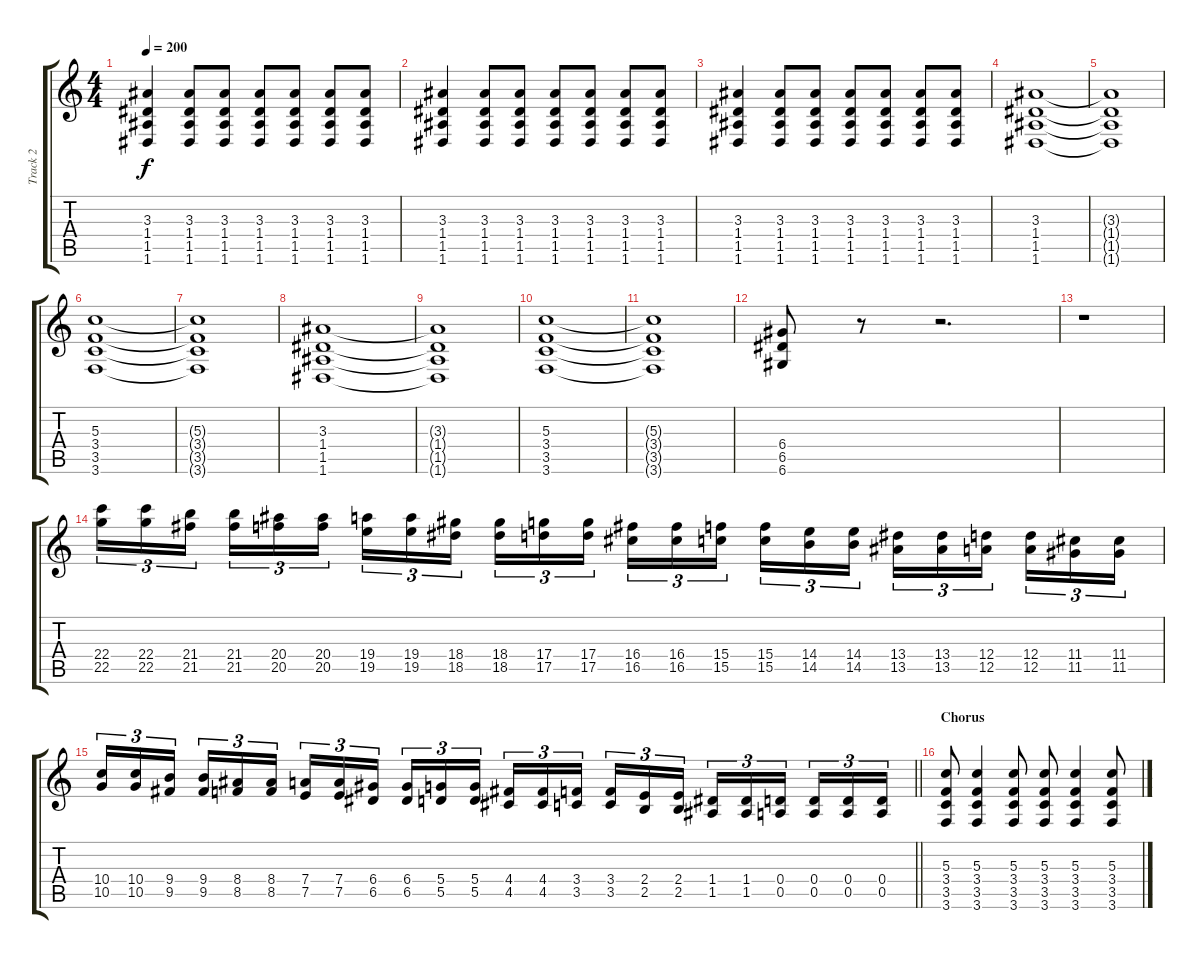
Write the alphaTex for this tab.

\track ("Track 2" "Track 2") {instrument overdrivenguitar}
\staff {score tabs}
\tuning (E4 B3 G3 D3 A2 D2) {hide}
\ts (4 4)
\tempo 200
\clef g2
\ks c
(3.3 1.4 1.5 1.6).4{dy f} (3.3 1.4 1.5 1.6).8 (3.3 1.4 1.5 1.6).8 (3.3 1.4 1.5 1.6).8 (3.3 1.4 1.5 1.6).8 (3.3 1.4 1.5 1.6).8 (3.3 1.4 1.5 1.6).8 |
(3.3 1.4 1.5 1.6).4 (3.3 1.4 1.5 1.6).8 (3.3 1.4 1.5 1.6).8 (3.3 1.4 1.5 1.6).8 (3.3 1.4 1.5 1.6).8 (3.3 1.4 1.5 1.6).8 (3.3 1.4 1.5 1.6).8 |
(3.3 1.4 1.5 1.6).4 (3.3 1.4 1.5 1.6).8 (3.3 1.4 1.5 1.6).8 (3.3 1.4 1.5 1.6).8 (3.3 1.4 1.5 1.6).8 (3.3 1.4 1.5 1.6).8 (3.3 1.4 1.5 1.6).8 |
(3.3 1.4 1.5 1.6).1 |
(3.3{t} 1.4{t} 1.5{t} 1.6{t}).1 |
(5.3 3.4 3.5 3.6).1 |
(5.3{t} 3.4{t} 3.5{t} 3.6{t}).1 |
(3.3 1.4 1.5 1.6).1 |
(3.3{t} 1.4{t} 1.5{t} 1.6{t}).1 |
(5.3 3.4 3.5 3.6).1 |
(5.3{t} 3.4{t} 3.5{t} 3.6{t}).1 |
(6.4 6.5 6.6).8 r.8 r.2{d} |
r.1 |
(22.4 22.5).16{tu (3 2)} (22.4 22.5).16{tu (3 2)} (21.4 21.5).16{tu (3 2) beam splitsecondary} (21.4 21.5).16{tu (3 2)} (20.4 20.5).16{tu (3 2)} (20.4 20.5).16{tu (3 2)} (19.4 19.5).16{tu (3 2)} (19.4 19.5).16{tu (3 2)} (18.4 18.5).16{tu (3 2) beam splitsecondary} (18.4 18.5).16{tu (3 2)} (17.4 17.5).16{tu (3 2)} (17.4 17.5).16{tu (3 2)} (16.4 16.5).16{tu (3 2)} (16.4 16.5).16{tu (3 2)} (15.4 15.5).16{tu (3 2) beam splitsecondary} (15.4 15.5).16{tu (3 2)} (14.4 14.5).16{tu (3 2)} (14.4 14.5).16{tu (3 2)} (13.4 13.5).16{tu (3 2)} (13.4 13.5).16{tu (3 2)} (12.4 12.5).16{tu (3 2) beam splitsecondary} (12.4 12.5).16{tu (3 2)} (11.4 11.5).16{tu (3 2)} (11.4 11.5).16{tu (3 2)} |
\barLineRight lightlight
(10.4 10.5).16{tu (3 2)} (10.4 10.5).16{tu (3 2)} (9.4 9.5).16{tu (3 2) beam splitsecondary} (9.4 9.5).16{tu (3 2)} (8.4 8.5).16{tu (3 2)} (8.4 8.5).16{tu (3 2)} (7.4 7.5).16{tu (3 2)} (7.4 7.5).16{tu (3 2)} (6.4 6.5).16{tu (3 2) beam splitsecondary} (6.4 6.5).16{tu (3 2)} (5.4 5.5).16{tu (3 2)} (5.4 5.5).16{tu (3 2)} (4.4 4.5).16{tu (3 2)} (4.4 4.5).16{tu (3 2)} (3.4 3.5).16{tu (3 2) beam splitsecondary} (3.4 3.5).16{tu (3 2)} (2.4 2.5).16{tu (3 2)} (2.4 2.5).16{tu (3 2)} (1.4 1.5).16{tu (3 2)} (1.4 1.5).16{tu (3 2)} (0.4 0.5).16{tu (3 2) beam splitsecondary} (0.4 0.5).16{tu (3 2)} (0.4 0.5).16{tu (3 2)} (0.4 0.5).16{tu (3 2)} |
\section ("" "Chorus")
(5.3 3.4 3.5 3.6).8 (5.3 3.4 3.5 3.6).4 (5.3 3.4 3.5 3.6).8 (5.3 3.4 3.5 3.6).8 (5.3 3.4 3.5 3.6).4 (5.3 3.4 3.5 3.6).8
